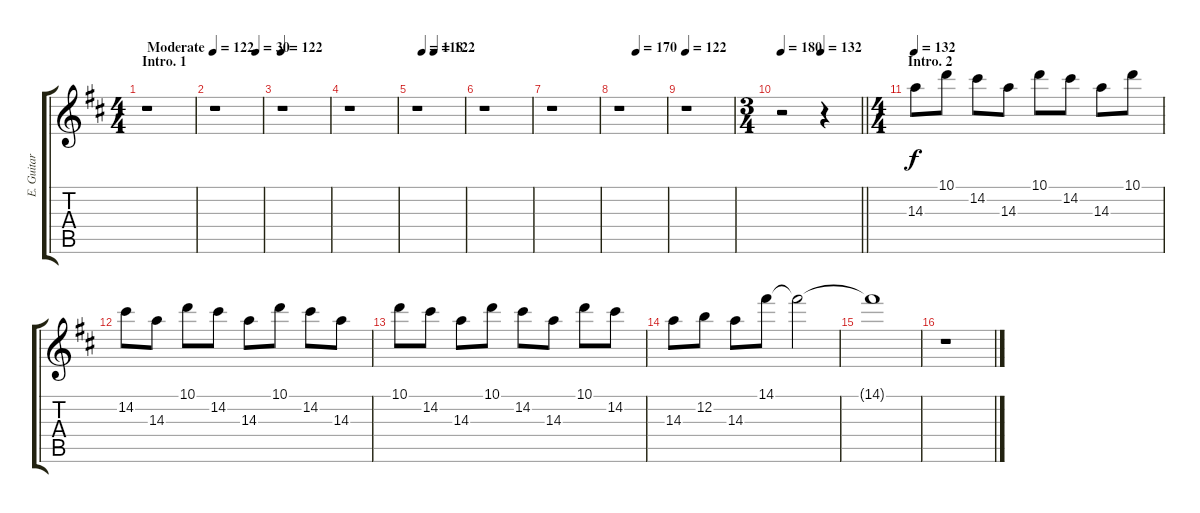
\track ("E. Guitar III" "E. Guitar ") {instrument electricguitarclean}
\staff {score tabs}
\tuning (E4 B3 G3 D3 A2 E2) {hide}
\ts (4 4)
\section ("" "Intro. 1")
\tempo (122 "Moderate")
\clef g2
\ks d
r.1{dy f instrument electricguitarclean} |
\tempo (30 0.875)
r.1 |
\tempo 122
r.1 |
r.1 |
\tempo (118 0.125)
\tempo (122 0.375)
r.1 |
r.1 |
r.1 |
\tempo (170 0.375)
r.1 |
\tempo 132
\tempo 122
r.1 |
\ts (3 4)
\tempo 180
\tempo (132 0.5)
\barLineRight lightlight
r.2 r.4 |
\ts (4 4)
\section ("" "Intro. 2")
\tempo 132
14.3.8 10.1.8 14.2.8 14.3.8 10.1.8 14.2.8 14.3.8 10.1.8 |
14.2.8 14.3.8 10.1.8 14.2.8 14.3.8 10.1.8 14.2.8 14.3.8 |
10.1.8 14.2.8 14.3.8 10.1.8 14.2.8 14.3.8 10.1.8 14.2.8 |
14.3.8 12.2.8 14.3.8 14.1.8 14.1{t}.2 |
14.1{t}.1 |
r.1
